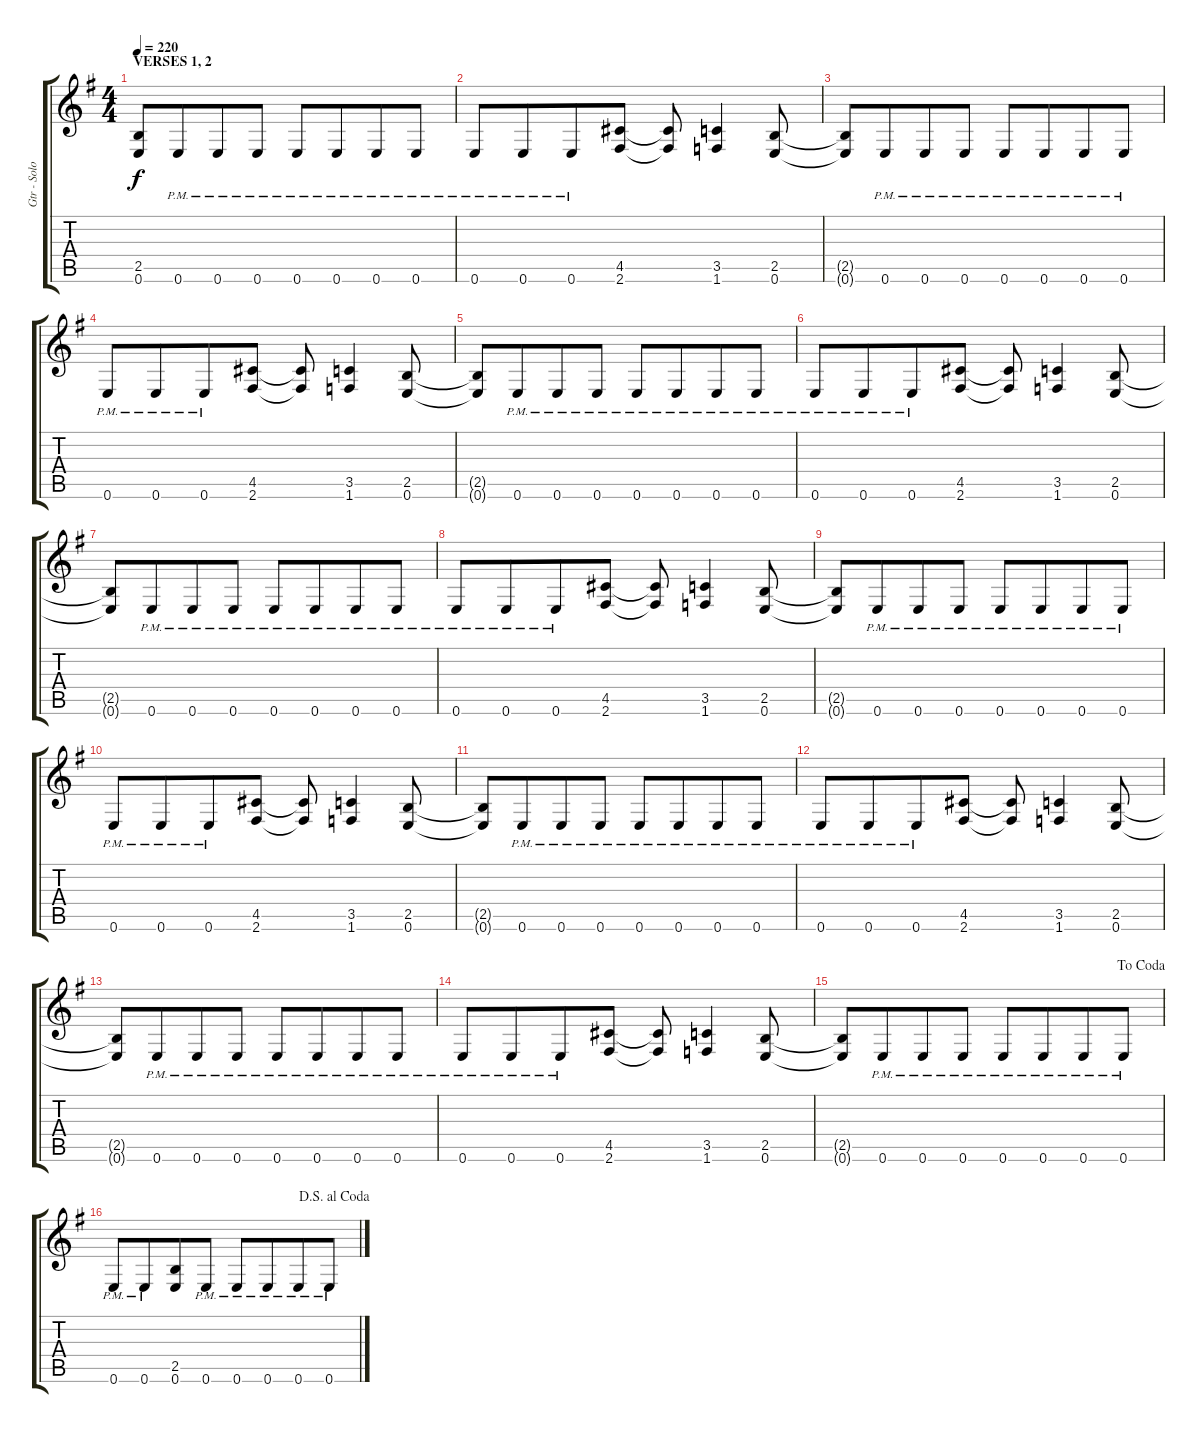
\track ("Gtr - Solo" "Gtr - Solo") {instrument overdrivenguitar}
\staff {score tabs}
\tuning (E4 B3 G3 D3 A2 E2) {hide}
\ts (4 4)
\section ("" "VERSES 1, 2")
\tempo 220
\clef g2
\ks eminor
(2.5{t} 0.6{t}).8{dy f} 0.6{pm}.8{beam merge} 0.6{pm}.8 0.6{pm}.8 0.6{pm}.8 0.6{pm}.8{beam merge} 0.6{pm}.8 0.6{pm}.8 |
0.6{pm}.8 0.6{pm}.8{beam merge} 0.6{pm}.8 (4.5 2.6).8 (4.5{t} 2.6{t}).8 (3.5 1.6).4 (2.5 0.6).8 |
(2.5{t} 0.6{t}).8 0.6{pm}.8{beam merge} 0.6{pm}.8 0.6{pm}.8 0.6{pm}.8 0.6{pm}.8{beam merge} 0.6{pm}.8 0.6{pm}.8 |
0.6{pm}.8 0.6{pm}.8{beam merge} 0.6{pm}.8 (4.5 2.6).8 (4.5{t} 2.6{t}).8 (3.5 1.6).4 (2.5 0.6).8 |
(2.5{t} 0.6{t}).8 0.6{pm}.8{beam merge} 0.6{pm}.8 0.6{pm}.8 0.6{pm}.8 0.6{pm}.8{beam merge} 0.6{pm}.8 0.6{pm}.8 |
0.6{pm}.8 0.6{pm}.8{beam merge} 0.6{pm}.8 (4.5 2.6).8 (4.5{t} 2.6{t}).8 (3.5 1.6).4 (2.5 0.6).8 |
(2.5{t} 0.6{t}).8 0.6{pm}.8{beam merge} 0.6{pm}.8 0.6{pm}.8 0.6{pm}.8 0.6{pm}.8{beam merge} 0.6{pm}.8 0.6{pm}.8 |
0.6{pm}.8 0.6{pm}.8{beam merge} 0.6{pm}.8 (4.5 2.6).8 (4.5{t} 2.6{t}).8 (3.5 1.6).4 (2.5 0.6).8 |
(2.5{t} 0.6{t}).8 0.6{pm}.8{beam merge} 0.6{pm}.8 0.6{pm}.8 0.6{pm}.8 0.6{pm}.8{beam merge} 0.6{pm}.8 0.6{pm}.8 |
0.6{pm}.8 0.6{pm}.8{beam merge} 0.6{pm}.8 (4.5 2.6).8 (4.5{t} 2.6{t}).8 (3.5 1.6).4 (2.5 0.6).8 |
(2.5{t} 0.6{t}).8 0.6{pm}.8{beam merge} 0.6{pm}.8 0.6{pm}.8 0.6{pm}.8 0.6{pm}.8{beam merge} 0.6{pm}.8 0.6{pm}.8 |
0.6{pm}.8 0.6{pm}.8{beam merge} 0.6{pm}.8 (4.5 2.6).8 (4.5{t} 2.6{t}).8 (3.5 1.6).4 (2.5 0.6).8 |
(2.5{t} 0.6{t}).8 0.6{pm}.8{beam merge} 0.6{pm}.8 0.6{pm}.8 0.6{pm}.8 0.6{pm}.8{beam merge} 0.6{pm}.8 0.6{pm}.8 |
0.6{pm}.8 0.6{pm}.8{beam merge} 0.6{pm}.8 (4.5 2.6).8 (4.5{t} 2.6{t}).8 (3.5 1.6).4 (2.5 0.6).8 |
\jump dacoda
(2.5{t} 0.6{t}).8 0.6{pm}.8{beam merge} 0.6{pm}.8 0.6{pm}.8 0.6{pm}.8 0.6{pm}.8{beam merge} 0.6{pm}.8 0.6{pm}.8 |
\jump dalsegnoalcoda
0.6{pm}.8 0.6{pm}.8{beam merge} (2.5 0.6).8 0.6{pm}.8 0.6{pm}.8 0.6{pm}.8{beam merge} 0.6{pm}.8 0.6{pm}.8
